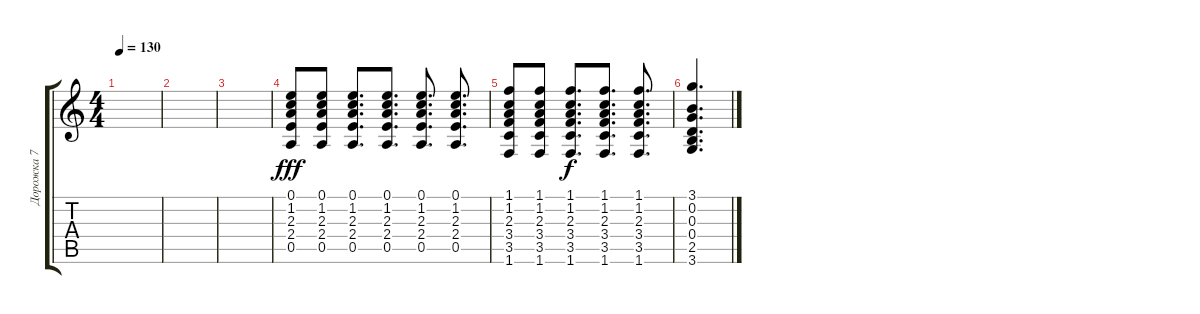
\track ("Дорожка 7" "Дорожка 7") {instrument acousticguitarsteel}
\staff {score tabs}
\tuning (E4 B3 G3 D3 A2 E2) {hide}
\ts (4 4)
\tempo 130
\clef g2
\ks c
|
|
|
(0.1 1.2 2.3 2.4 0.5).8{dy fff} (0.1 1.2 2.3 2.4 0.5).8 (0.1 1.2 2.3 2.4 0.5).8{d} (0.1 1.2 2.3 2.4 0.5).8{d} (0.1 1.2 2.3 2.4 0.5).8{d} (0.1 1.2 2.3 2.4 0.5).8{d} |
(1.1 1.2 2.3 3.4 3.5 1.6).8 (1.1 1.2 2.3 3.4 3.5 1.6).8 (1.1 1.2 2.3 3.4 3.5 1.6).8{d dy f} (1.1 1.2 2.3 3.4 3.5 1.6).8{d} (1.1 1.2 2.3 3.4 3.5 1.6).8{d} |
(3.1 0.2 0.3 0.4 2.5 3.6).4{d}
